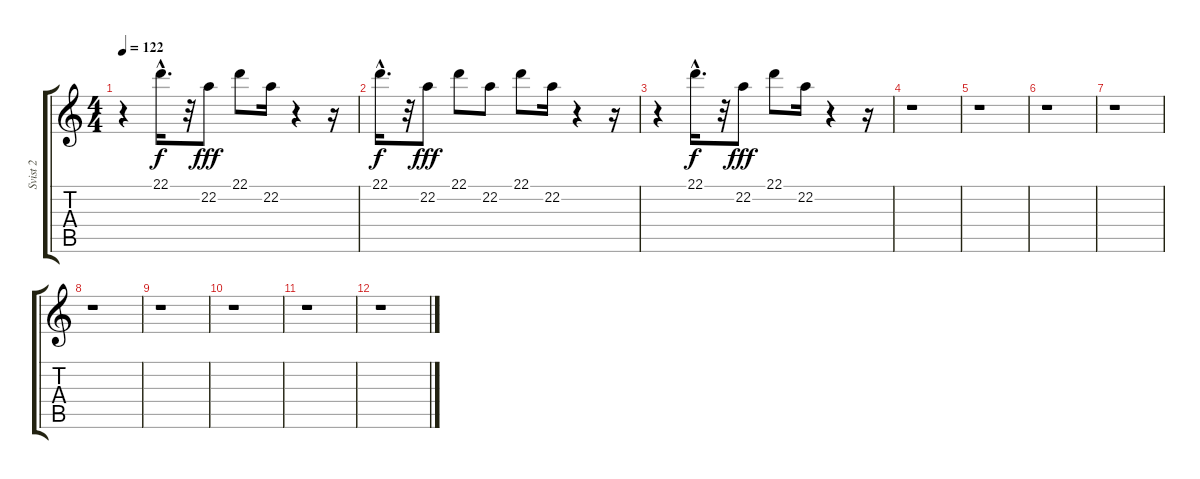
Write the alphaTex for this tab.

\track ("Svist 2" "Svist 2") {instrument ocarina}
\staff {score tabs}
\tuning (E4 B3 G3 D3 A2 E2) {hide}
\ts (4 4)
\tempo 122
\clef g2
\ks c
r.4{dy fff} 22.1{hac}.16{d dy f} r.32 22.2.8{dy fff} 22.1.8 22.2.16 r.4 r.16 |
22.1{hac}.16{d dy f} r.32 22.2.8{dy fff} 22.1.8 22.2.8 22.1.8 22.2.16 r.4 r.16 |
r.4 22.1{hac}.16{d dy f} r.32 22.2.8{dy fff} 22.1.8 22.2.16 r.4 r.16 |
r.1 |
r.1 |
r.1 |
r.1 |
r.1 |
r.1 |
r.1 |
r.1 |
r.1
